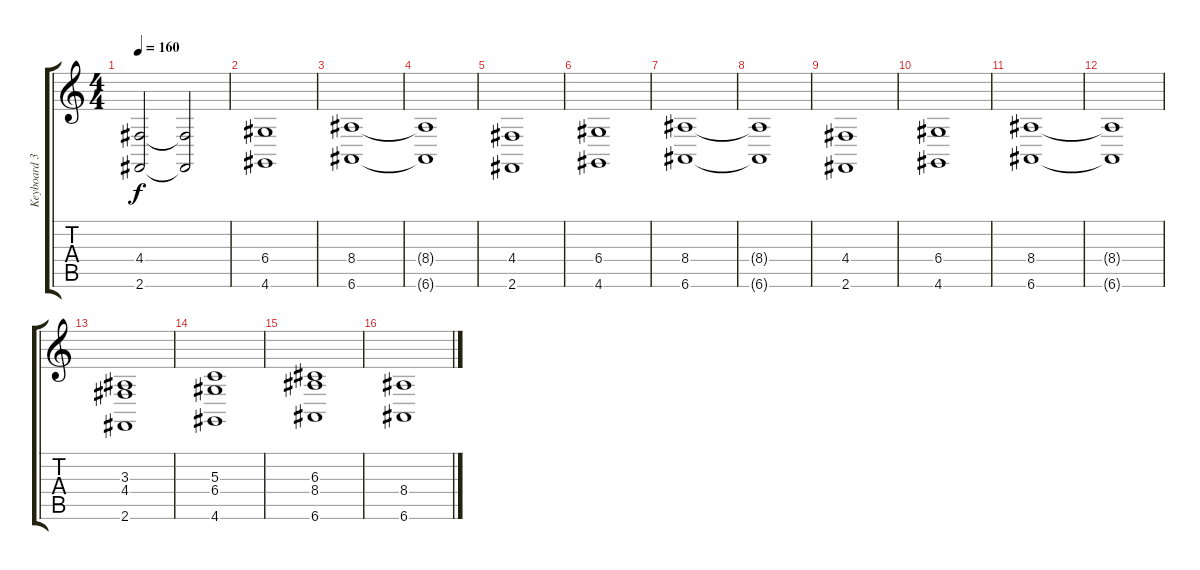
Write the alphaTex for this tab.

\track ("Keyboard 3" "Keyboard 3") {instrument pad2warm}
\staff {score tabs}
\tuning (E4 B3 G3 D3 A2 E2) {hide}
\ts (4 4)
\section ("" "")
\tempo 160
\clef g2
\ks c
(4.4 2.6).2{dy f} (4.4{t} 2.6{t}).2 |
(6.4 4.6).1 |
(8.4 6.6).1 |
(8.4{t} 6.6{t}).1 |
(4.4 2.6).1 |
(6.4 4.6).1 |
(8.4 6.6).1 |
(8.4{t} 6.6{t}).1 |
(4.4 2.6).1 |
(6.4 4.6).1 |
(8.4 6.6).1 |
(8.4{t} 6.6{t}).1 |
(3.3 4.4 2.6).1 |
(5.3 6.4 4.6).1 |
(6.3 8.4 6.6).1 |
(8.4 6.6).1
